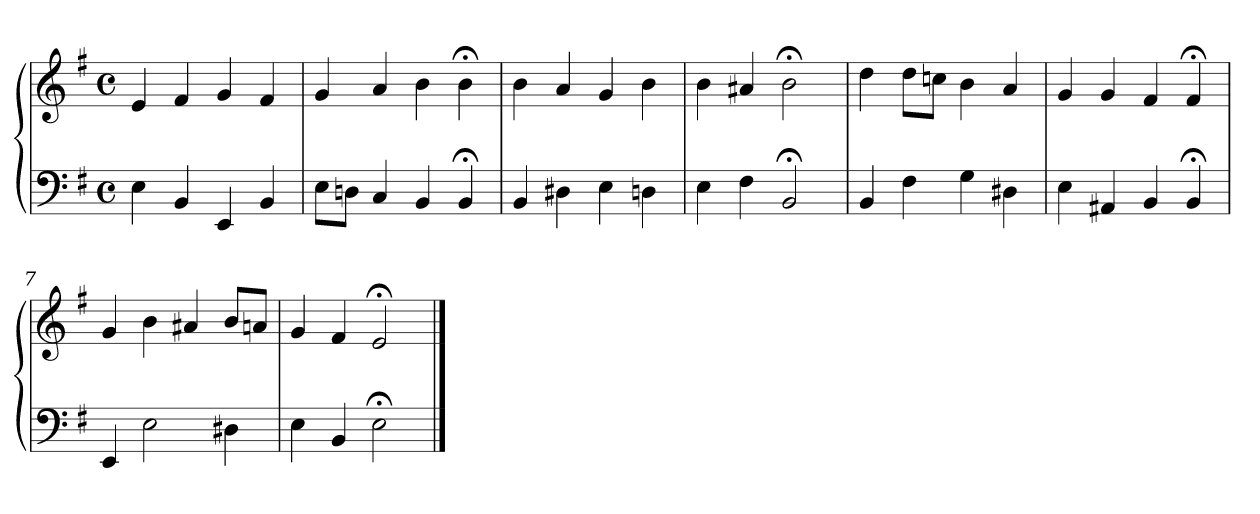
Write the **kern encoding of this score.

**kern	**kern
*part1	*part1
*staff2	*staff1
*clefF4	*clefG2
*k[f#]	*k[f#]
*M4/4	*M4/4
*met(c)	*met(c)
=1	=1
4E	4e
4BB	4f#
4EE	4g
4BB	4f#
=2	=2
8EL	4g
8DnJ	.
4C	4a
4BB	4b
4BB;<	4b;<
=3	=3
4BB	4b
4D#X	4a
4E	4g
4Dn	4b
=4	=4
4E	4b
4F#	4a#X
2BB;<	2b;<
=5	=5
4BB	4dd
4F#	8ddL
.	8ccnJ
4G	4b
4D#X	4a
=6	=6
4E	4g
4AA#X	4g
4BB	4f#
4BB;<	4f#;<
!!LO:LB:g=z
=7	=7
4EE	4g
2E	4b
.	4a#X
4D#X	8bL
.	8anJ
=8	=8
4E	4g
4BB	4f#
2E;<	2e;<
==	==
*-	*-
